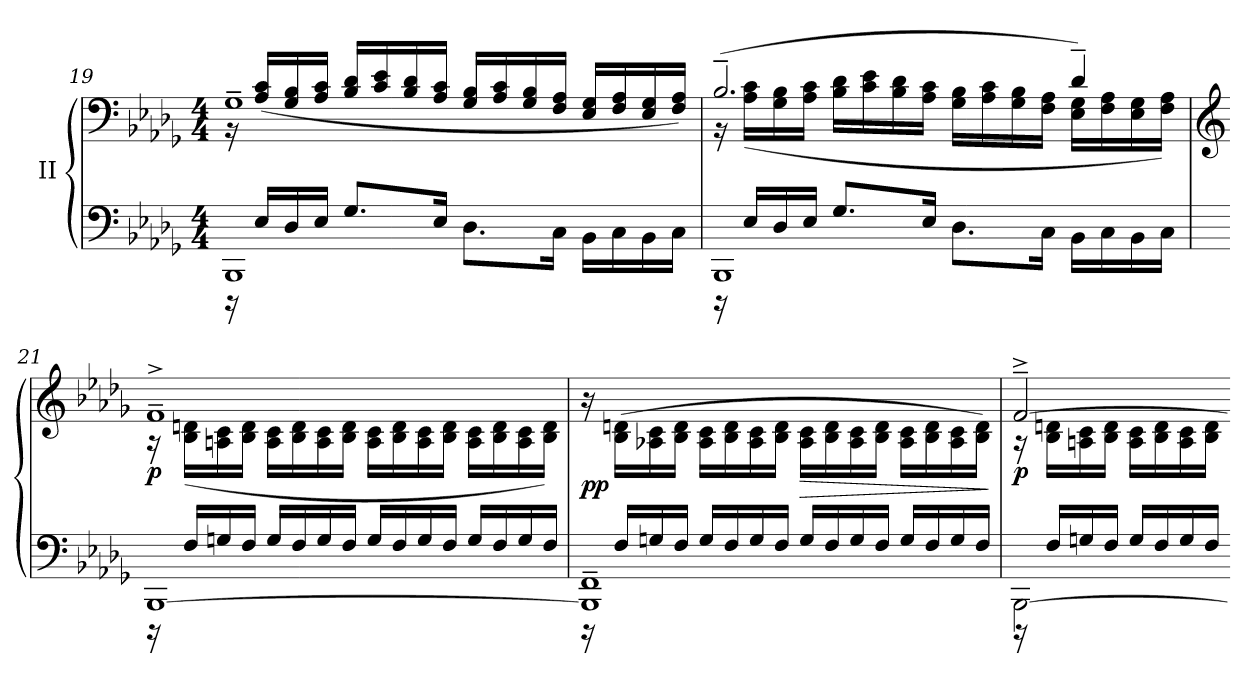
**kern	**kern	**dynam
*part1	*part1	*part1
*staff2	*staff1	*staff1/2
*I"II	*	*
*clefF4	*clefF4	*
*k[b-e-a-d-g-]	*k[b-e-a-d-g-]	*
*M4/4	*M4/4	*
=19	=19	=19
*^	*^	*
1BBB-	16r	1G-<~	16r	.
.	16E-/LL	.	(<16A-/ 16c/LL	.
.	16D-/	.	16G-/ 16B-/	.
.	16E-/JJ	.	16A-/ 16c/JJ	.
.	8.G-/L	.	16B-/ 16d-/LL	.
.	.	.	16c/ 16e-/	.
.	.	.	16B-/ 16d-/	.
.	16E-/Jk	.	16A-/ 16c/JJ	.
.	8.D-\L	.	16G-/ 16B-/LL	.
.	.	.	16A-/ 16c/	.
.	.	.	16G-/ 16B-/	.
.	16C\Jk	.	16F/ 16A-/JJ	.
.	16BB-\LL	.	16E-/ 16G-/LL	.
.	16C\	.	16F/ 16A-/	.
.	16BB-\	.	16E-/ 16G-/	.
.	16C\JJ	.	16F/ 16A-/JJ)	.
=20	=20	=20	=20	=20
1BBB-	16r	(>2.B-~/	16r	.
.	16E-/LL	.	(<16A-\ 16c\LL	.
.	16D-/	.	16G-\ 16B-\	.
.	16E-/JJ	.	16A-\ 16c\JJ	.
.	8.G-/L	.	16B-\ 16d-\LL	.
.	.	.	16c\ 16e-\	.
.	.	.	16B-\ 16d-\	.
.	16E-/Jk	.	16A-\ 16c\JJ	.
.	8.D-\L	.	16G-\ 16B-\LL	.
.	.	.	16A-\ 16c\	.
.	.	.	16G-\ 16B-\	.
.	16C\Jk	.	16F\ 16A-\JJ	.
.	16BB-\LL	4d-~/)	16E-\ 16G-\LL	.
.	16C\	.	16F\ 16A-\	.
.	16BB-\	.	16E-\ 16G-\	.
.	16C\JJ	.	16F\ 16A-\JJ)	.
!!LO:PB:g=z	!!
=21	=21	=21	=21	=21
*	*	*clefG2	*	*
!	!	!	!	!LO:DY:b
[1BBB-	16r	1f~^	16r	p
.	16F/LL	.	(<16B-\ 16dn\LL	.
.	16Gn/	.	16An\ 16c\	.
.	16F/JJ	.	16B-\ 16d\JJ	.
.	16G/LL	.	16A\ 16c\LL	.
.	16F/	.	16B-\ 16d\	.
.	16G/	.	16A\ 16c\	.
.	16F/JJ	.	16B-\ 16d\JJ	.
.	16G/LL	.	16A\ 16c\LL	.
.	16F/	.	16B-\ 16d\	.
.	16G/	.	16A\ 16c\	.
.	16F/JJ	.	16B-\ 16d\JJ	.
.	16G/LL	.	16A\ 16c\LL	.
.	16F/	.	16B-\ 16d\	.
.	16G/	.	16A\ 16c\	.
.	16F/JJ	.	16B-\ 16d\JJ)	.
=22	=22	=22	=22	=22
!	!	!	!	!LO:DY:b
*	*	*v	*v	*
1BBB-]~ 1FF~	16r	16r	pp
.	16F/LL	(<16B-\ 16dn\LL	.
.	16Gn/	16A-X\ 16c\	.
.	16F/JJ	16B-\ 16d\JJ	.
.	16G/LL	16A-\ 16c\LL	.
.	16F/	16B-\ 16d\	.
.	16G/	16A-\ 16c\	.
.	16F/JJ	16B-\ 16d\JJ	.
!	!	!	!LO:HP:b
.	16G/LL	16A-\ 16c\LL	>
.	16F/	16B-\ 16d\	.
.	16G/	16A-\ 16c\	.
.	16F/JJ	16B-\ 16d\JJ	.
.	16G/LL	16A-\ 16c\LL	.
.	16F/	16B-\ 16d\	.
.	16G/	16A-\ 16c\	.
.	16F/JJ	16B-\ 16d\JJ)	.
*v	*v	*	*
.	.	]
=23	=23	=23
*^	*^	*
!	!	!	!	!LO:DY:b
[2BBB-\	16r	[2f~^/	16r	p
.	16F/LL	.	16B-\ 16dn\LL	.
.	16Gn/	.	16An\ 16c\	.
.	16F/JJ	.	16B-\ 16d\JJ	.
.	16G/LL	.	16A\ 16c\LL	.
.	16F/	.	16B-\ 16d\	.
.	16G/	.	16A\ 16c\	.
.	16F/JJ	.	16B-\ 16d\JJ	.
*v	*v	*	*	*
*	*v	*v	*
=-	=-	=-
*-	*-	*-
